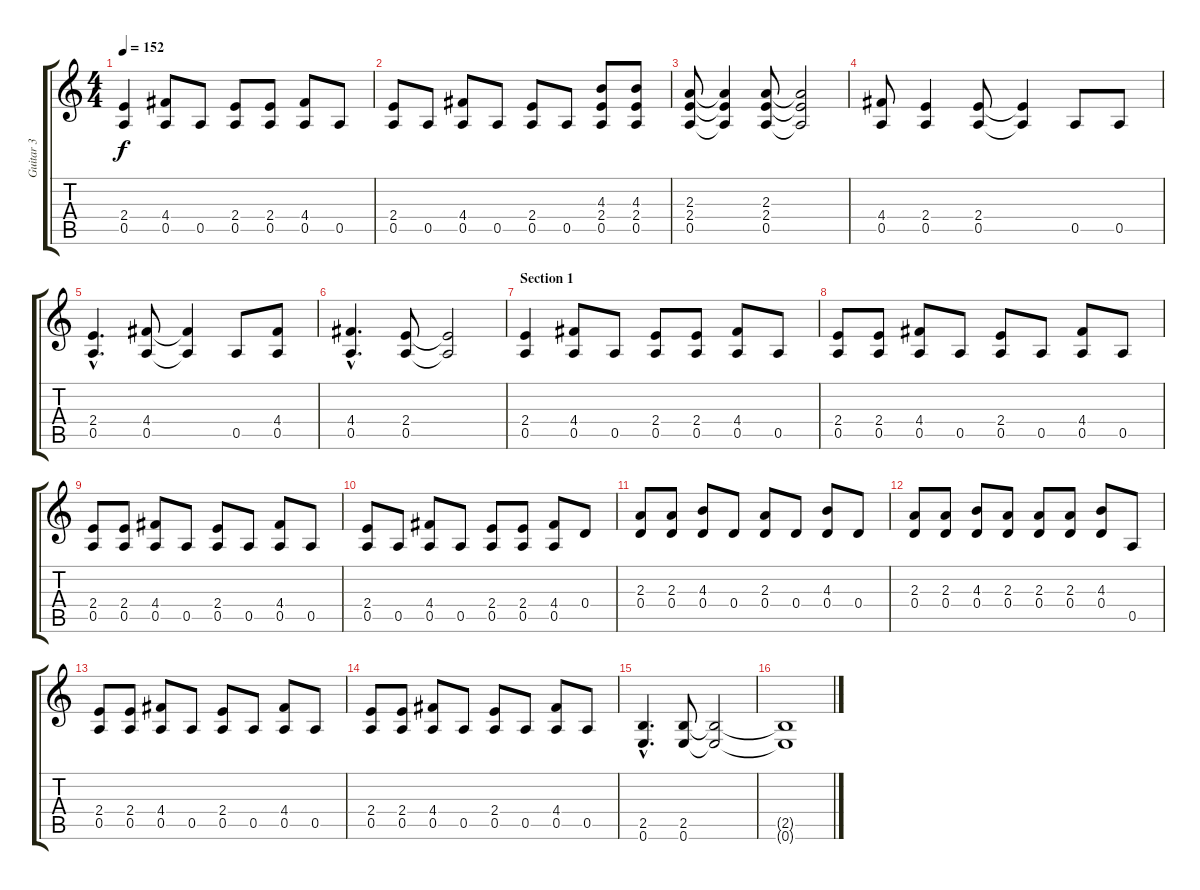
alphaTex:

\track ("Guitar 3" "Guitar 3") {instrument overdrivenguitar}
\staff {score tabs}
\tuning (E4 B3 G3 D3 A2 E2) {hide}
\ts (4 4)
\tempo 152
\clef g2
\ks c
(2.4 0.5).4{dy f} (4.4 0.5).8 0.5.8 (2.4 0.5).8 (2.4 0.5).8 (4.4 0.5).8 0.5.8 |
(2.4 0.5).8 0.5.8 (4.4 0.5).8 0.5.8 (2.4 0.5).8 0.5.8 (4.3 2.4 0.5).8 (4.3 2.4 0.5).8 |
(2.3 2.4 0.5).8 (2.3{t} 2.4{t} 0.5{t}).4 (2.3 2.4 0.5).8 (2.3{t} 2.4{t} 0.5{t}).2 |
(4.4 0.5).8 (2.4 0.5).4 (2.4 0.5).8 (2.4{t} 0.5{t}).4 0.5.8 0.5.8 |
(2.4{hac} 0.5{hac}).4{d} (4.4 0.5).8 (4.4{t} 0.5{t}).4 0.5.8 (4.4 0.5).8 |
(4.4{hac} 0.5{hac}).4{d} (2.4 0.5).8 (2.4{t} 0.5{t}).2 |
\section ("" "Section 1")
(2.4 0.5).4 (4.4 0.5).8 0.5.8 (2.4 0.5).8 (2.4 0.5).8 (4.4 0.5).8 0.5.8 |
(2.4 0.5).8 (2.4 0.5).8 (4.4 0.5).8 0.5.8 (2.4 0.5).8 0.5.8 (4.4 0.5).8 0.5.8 |
(2.4 0.5).8 (2.4 0.5).8 (4.4 0.5).8 0.5.8 (2.4 0.5).8 0.5.8 (4.4 0.5).8 0.5.8 |
(2.4 0.5).8 0.5.8 (4.4 0.5).8 0.5.8 (2.4 0.5).8 (2.4 0.5).8 (4.4 0.5).8 0.4.8 |
(2.3 0.4).8 (2.3 0.4).8 (4.3 0.4).8 0.4.8 (2.3 0.4).8 0.4.8 (4.3 0.4).8 0.4.8 |
(2.3 0.4).8 (2.3 0.4).8 (4.3 0.4).8 (2.3 0.4).8 (2.3 0.4).8 (2.3 0.4).8 (4.3 0.4).8 0.5.8 |
(2.4 0.5).8 (2.4 0.5).8 (4.4 0.5).8 0.5.8 (2.4 0.5).8 0.5.8 (4.4 0.5).8 0.5.8 |
(2.4 0.5).8 (2.4 0.5).8 (4.4 0.5).8 0.5.8 (2.4 0.5).8 0.5.8 (4.4 0.5).8 0.5.8 |
(2.5{hac} 0.6{hac}).4{d} (2.5 0.6).8 (2.5{t} 0.6{t}).2 |
(2.5{t} 0.6{t}).1
